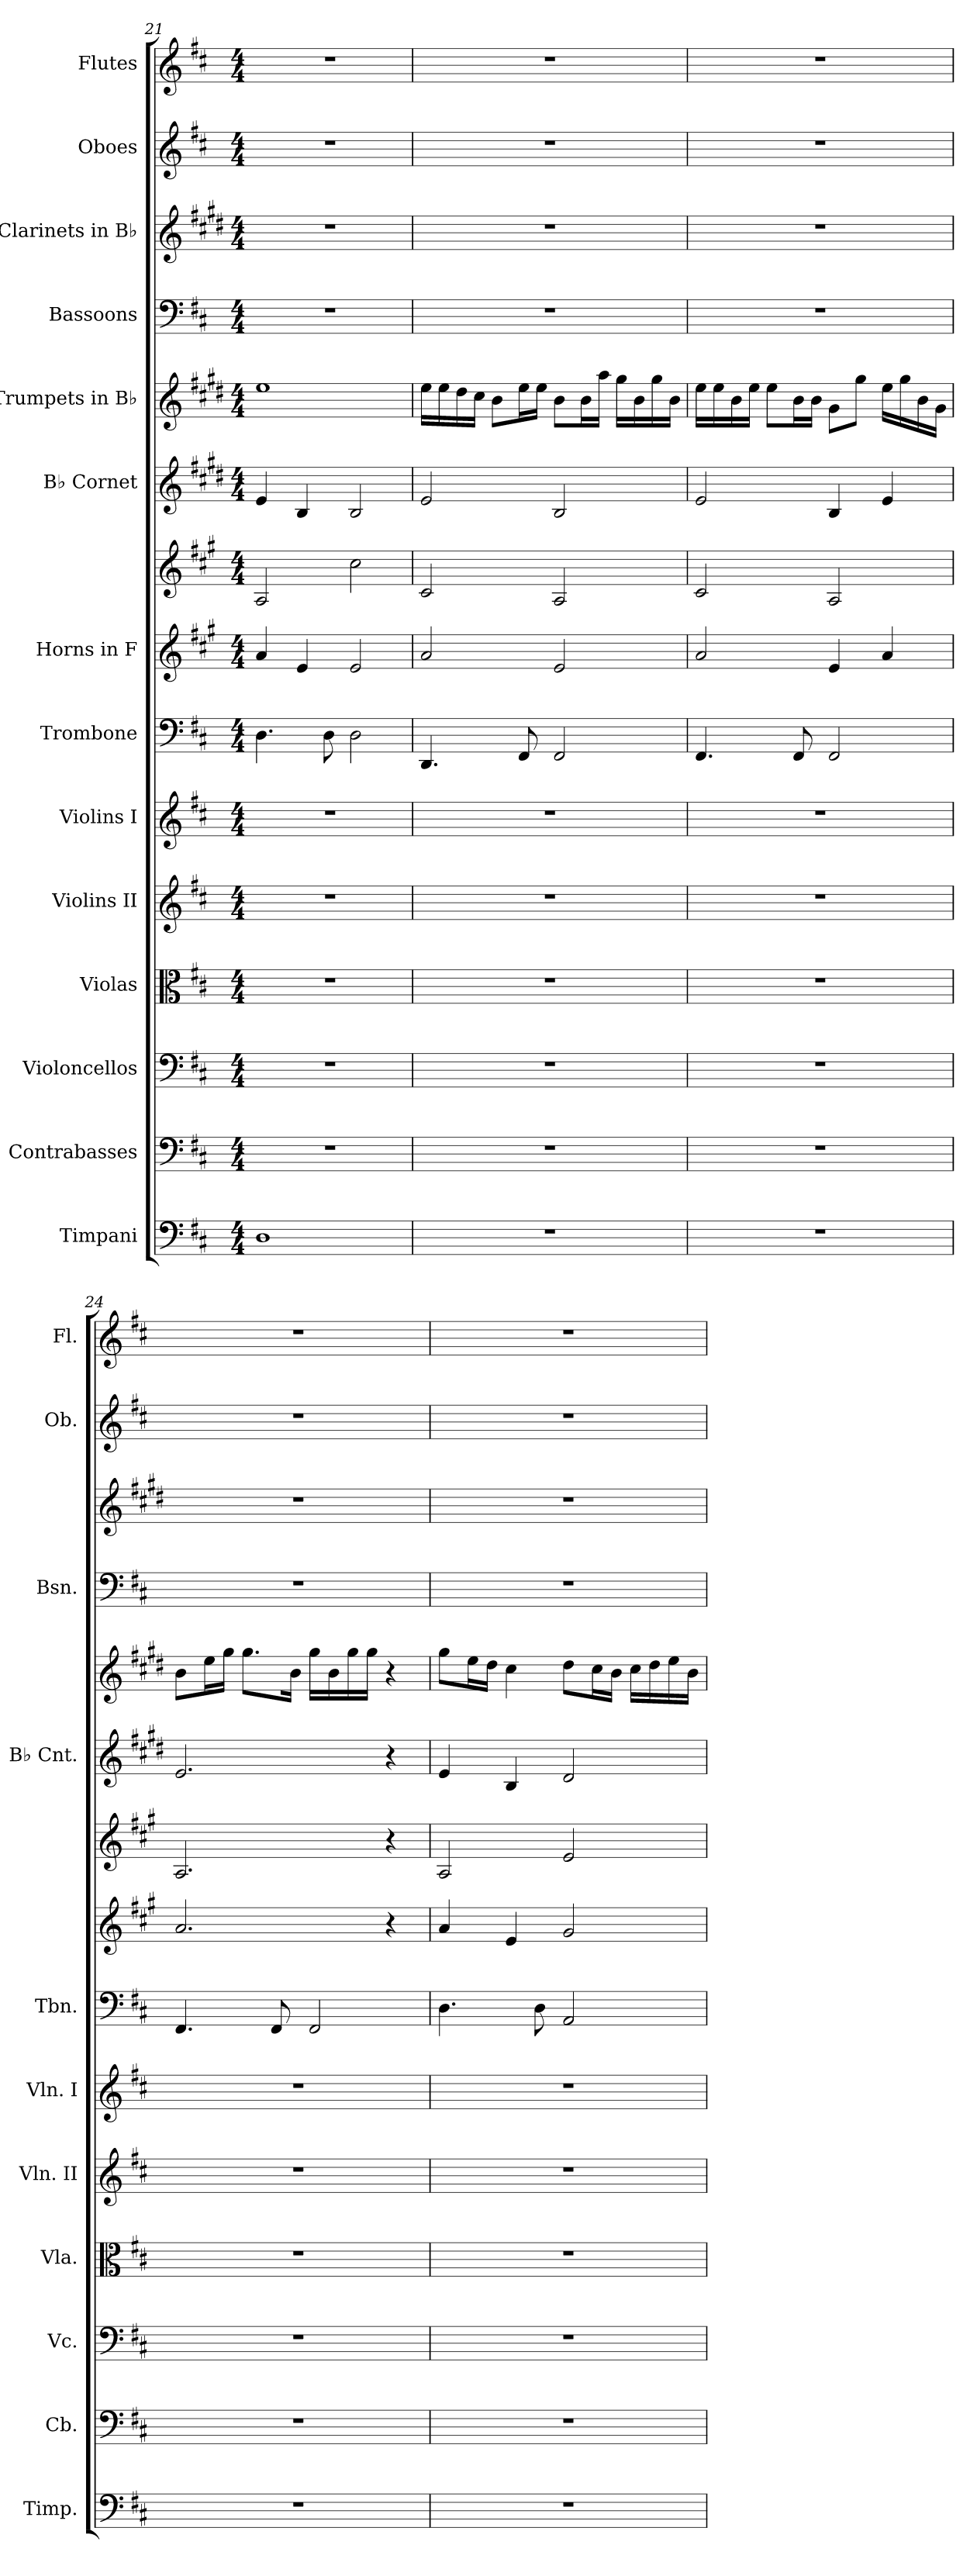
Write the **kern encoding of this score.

**kern	**kern	**kern	**kern	**kern	**kern	**kern	**kern	**kern	**kern	**kern	**kern	**kern	**kern	**kern
*part14	*part13	*part12	*part11	*part10	*part9	*part8	*part7	*part7	*part6	*part5	*part4	*part3	*part2	*part1
*staff15	*staff14	*staff13	*staff12	*staff11	*staff10	*staff9	*staff8	*staff7	*staff6	*staff5	*staff4	*staff3	*staff2	*staff1
*I"Timpani	*I"Contrabasses	*I"Violoncellos	*I"Violas	*I"Violins II	*I"Violins I	*I"Trombone	*I"Horns in F	*	*I"B♭ Cornet	*I"Trumpets in B♭	*I"Bassoons	*I"Clarinets in B♭	*I"Oboes	*I"Flutes
*I'Timp.	*I'Cb.	*I'Vc.	*I'Vla.	*I'Vln. II	*I'Vln. I	*I'Tbn.	*	*	*I'B♭ Cnt.	*	*I'Bsn.	*	*I'Ob.	*I'Fl.
*clefF4	*clefF4	*clefF4	*clefC3	*clefG2	*clefG2	*clefF4	*clefG2	*clefG2	*clefG2	*clefG2	*clefF4	*clefG2	*clefG2	*clefG2
*	*ITrd7c12	*	*	*	*	*	*ITrd4c7	*ITrd4c7	*ITrd1c2	*ITrd1c2	*	*ITrd1c2	*	*
*k[f#c#]	*k[f#c#]	*k[f#c#]	*k[f#c#]	*k[f#c#]	*k[f#c#]	*k[f#c#]	*k[f#c#]	*k[f#c#]	*k[f#c#]	*k[f#c#]	*k[f#c#]	*k[f#c#]	*k[f#c#]	*k[f#c#]
*M4/4	*M4/4	*M4/4	*M4/4	*M4/4	*M4/4	*M4/4	*M4/4	*M4/4	*M4/4	*M4/4	*M4/4	*M4/4	*M4/4	*M4/4
=21	=21	=21	=21	=21	=21	=21	=21	=21	=21	=21	=21	=21	=21	=21
1D	1r	1r	1r	1r	1r	4.D\	4d/	2D/	4d/	1dd	1r	1r	1r	1r
.	.	.	.	.	.	.	4A/	.	4A/	.	.	.	.	.
.	.	.	.	.	.	8D\	.	.	.	.	.	.	.	.
.	.	.	.	.	.	2D\	2A/	2f#\	2A/	.	.	.	.	.
!!LO:PB:g=z
=22	=22	=22	=22	=22	=22	=22	=22	=22	=22	=22	=22	=22	=22	=22
1r	1r	1r	1r	1r	1r	4.DD/	2d/	2F#/	2d/	16dd\LL	1r	1r	1r	1r
.	.	.	.	.	.	.	.	.	.	16dd\	.	.	.	.
.	.	.	.	.	.	.	.	.	.	16cc#\	.	.	.	.
.	.	.	.	.	.	.	.	.	.	16b\JJ	.	.	.	.
.	.	.	.	.	.	.	.	.	.	8a\L	.	.	.	.
.	.	.	.	.	.	8FF#/	.	.	.	16dd\L	.	.	.	.
.	.	.	.	.	.	.	.	.	.	16dd\JJ	.	.	.	.
.	.	.	.	.	.	2FF#/	2A/	2D/	2A/	8a\L	.	.	.	.
.	.	.	.	.	.	.	.	.	.	16a\L	.	.	.	.
.	.	.	.	.	.	.	.	.	.	16gg\JJ	.	.	.	.
.	.	.	.	.	.	.	.	.	.	16ff#\LL	.	.	.	.
.	.	.	.	.	.	.	.	.	.	16a\	.	.	.	.
.	.	.	.	.	.	.	.	.	.	16ff#\	.	.	.	.
.	.	.	.	.	.	.	.	.	.	16a\JJ	.	.	.	.
=23	=23	=23	=23	=23	=23	=23	=23	=23	=23	=23	=23	=23	=23	=23
1r	1r	1r	1r	1r	1r	4.FF#/	2d/	2F#/	2d/	16dd\LL	1r	1r	1r	1r
.	.	.	.	.	.	.	.	.	.	16dd\	.	.	.	.
.	.	.	.	.	.	.	.	.	.	16a\	.	.	.	.
.	.	.	.	.	.	.	.	.	.	16dd\JJ	.	.	.	.
.	.	.	.	.	.	.	.	.	.	8dd\L	.	.	.	.
.	.	.	.	.	.	8FF#/	.	.	.	16a\L	.	.	.	.
.	.	.	.	.	.	.	.	.	.	16a\JJ	.	.	.	.
.	.	.	.	.	.	2FF#/	4A/	2D/	4A/	8f#\L	.	.	.	.
.	.	.	.	.	.	.	.	.	.	8ff#\J	.	.	.	.
.	.	.	.	.	.	.	4d/	.	4d/	16dd\LL	.	.	.	.
.	.	.	.	.	.	.	.	.	.	16ff#\	.	.	.	.
.	.	.	.	.	.	.	.	.	.	16a\	.	.	.	.
.	.	.	.	.	.	.	.	.	.	16f#\JJ	.	.	.	.
=24	=24	=24	=24	=24	=24	=24	=24	=24	=24	=24	=24	=24	=24	=24
1r	1r	1r	1r	1r	1r	4.FF#/	2.d/	2.D/	2.d/	8a\L	1r	1r	1r	1r
.	.	.	.	.	.	.	.	.	.	16dd\L	.	.	.	.
.	.	.	.	.	.	.	.	.	.	16ff#\JJ	.	.	.	.
.	.	.	.	.	.	.	.	.	.	8.ff#\L	.	.	.	.
.	.	.	.	.	.	8FF#/	.	.	.	.	.	.	.	.
.	.	.	.	.	.	.	.	.	.	16a\Jk	.	.	.	.
.	.	.	.	.	.	2FF#/	.	.	.	16ff#\LL	.	.	.	.
.	.	.	.	.	.	.	.	.	.	16a\	.	.	.	.
.	.	.	.	.	.	.	.	.	.	16ff#\	.	.	.	.
.	.	.	.	.	.	.	.	.	.	16ff#\JJ	.	.	.	.
.	.	.	.	.	.	.	4r	4r	4r	4r	.	.	.	.
!!LO:PB:g=z
=25	=25	=25	=25	=25	=25	=25	=25	=25	=25	=25	=25	=25	=25	=25
1r	1r	1r	1r	1r	1r	4.D\	4d/	2D/	4d/	8ff#\L	1r	1r	1r	1r
.	.	.	.	.	.	.	.	.	.	16dd\L	.	.	.	.
.	.	.	.	.	.	.	.	.	.	16cc#\JJ	.	.	.	.
.	.	.	.	.	.	.	4A/	.	4A/	4b\	.	.	.	.
.	.	.	.	.	.	8D\	.	.	.	.	.	.	.	.
.	.	.	.	.	.	2AA/	2c#/	2A/	2c#/	8cc#\L	.	.	.	.
.	.	.	.	.	.	.	.	.	.	16b\L	.	.	.	.
.	.	.	.	.	.	.	.	.	.	16a\JJ	.	.	.	.
.	.	.	.	.	.	.	.	.	.	16b\LL	.	.	.	.
.	.	.	.	.	.	.	.	.	.	16cc#\	.	.	.	.
.	.	.	.	.	.	.	.	.	.	16dd\	.	.	.	.
.	.	.	.	.	.	.	.	.	.	16a\JJ	.	.	.	.
=	=	=	=	=	=	=	=	=	=	=	=	=	=	=
*-	*-	*-	*-	*-	*-	*-	*-	*-	*-	*-	*-	*-	*-	*-
